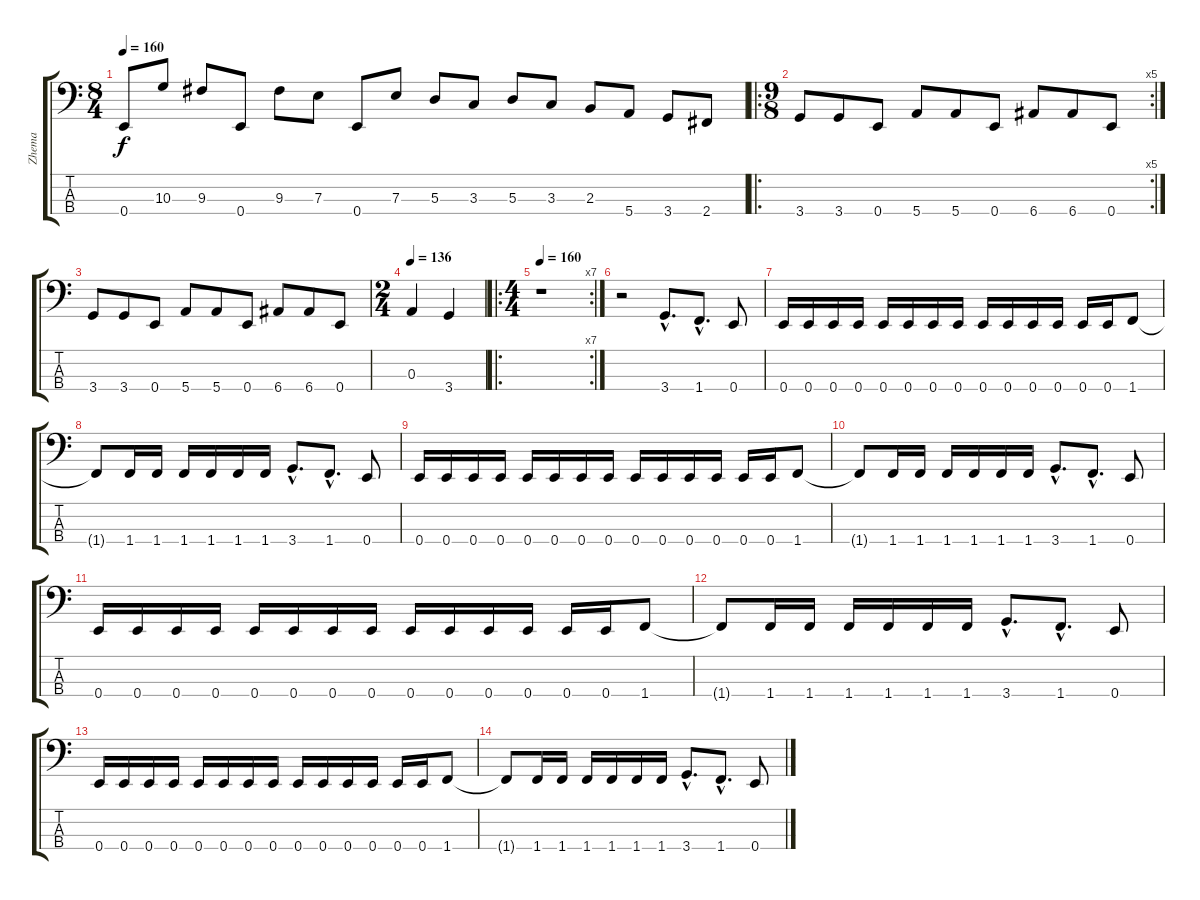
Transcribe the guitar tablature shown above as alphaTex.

\track ("Zhema" "Zhema") {instrument electricbasspick}
\staff {score tabs}
\tuning (G2 D2 A1 E1) {hide}
\ts (8 4)
\tempo 160
\clef f4
\ks c
0.4.8{dy f} 10.3.8 9.3.8 0.4.8 9.3.8 7.3.8 0.4.8 7.3.8 5.3.8 3.3.8 5.3.8 3.3.8 2.3.8 5.4.8 3.4.8 2.4.8 |
\ro
\rc 5
\ts (9 8)
3.4.8 3.4.8 0.4.8 5.4.8 5.4.8 0.4.8 6.4.8 6.4.8 0.4.8 |
3.4.8 3.4.8 0.4.8 5.4.8 5.4.8 0.4.8 6.4.8 6.4.8 0.4.8 |
\ts (2 4)
\tempo 136
0.3.4 3.4.4 |
\ro
\rc 7
\ts (4 4)
\tempo 160
r.1 |
r.2 3.4{hac}.8{d} 1.4{hac}.8{d} 0.4.8 |
0.4.16 0.4.16 0.4.16 0.4.16 0.4.16 0.4.16 0.4.16 0.4.16 0.4.16 0.4.16 0.4.16 0.4.16 0.4.16 0.4.16 1.4.8 |
1.4{t}.8 1.4.16 1.4.16 1.4.16 1.4.16 1.4.16 1.4.16 3.4{hac}.8{d} 1.4{hac}.8{d} 0.4.8 |
0.4.16 0.4.16 0.4.16 0.4.16 0.4.16 0.4.16 0.4.16 0.4.16 0.4.16 0.4.16 0.4.16 0.4.16 0.4.16 0.4.16 1.4.8 |
1.4{t}.8 1.4.16 1.4.16 1.4.16 1.4.16 1.4.16 1.4.16 3.4{hac}.8{d} 1.4{hac}.8{d} 0.4.8 |
0.4.16 0.4.16 0.4.16 0.4.16 0.4.16 0.4.16 0.4.16 0.4.16 0.4.16 0.4.16 0.4.16 0.4.16 0.4.16 0.4.16 1.4.8 |
1.4{t}.8 1.4.16 1.4.16 1.4.16 1.4.16 1.4.16 1.4.16 3.4{hac}.8{d} 1.4{hac}.8{d} 0.4.8 |
0.4.16 0.4.16 0.4.16 0.4.16 0.4.16 0.4.16 0.4.16 0.4.16 0.4.16 0.4.16 0.4.16 0.4.16 0.4.16 0.4.16 1.4.8 |
1.4{t}.8 1.4.16 1.4.16 1.4.16 1.4.16 1.4.16 1.4.16 3.4{hac}.8{d} 1.4{hac}.8{d} 0.4.8
